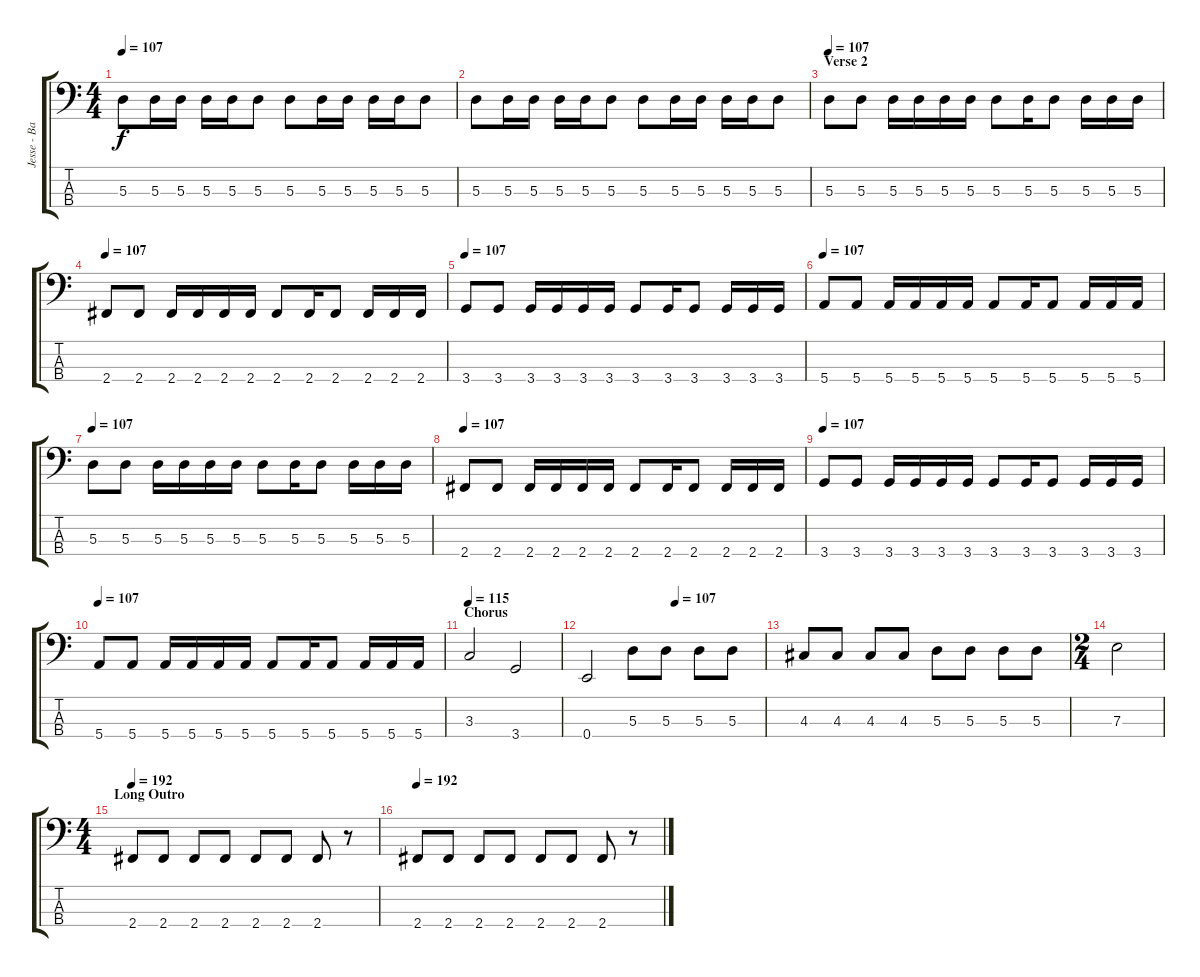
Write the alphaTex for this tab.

\track ("Jesse - Bass" "Jesse - Ba") {instrument electricbassfinger}
\staff {score tabs}
\tuning (G2 D2 A1 E1) {hide}
\ts (4 4)
\tempo 107
\clef f4
\ks c
5.3.8{dy f} 5.3.16 5.3.16 5.3.16 5.3.16 5.3.8 5.3.8 5.3.16 5.3.16 5.3.16 5.3.16 5.3.8 |
5.3.8 5.3.16 5.3.16 5.3.16 5.3.16 5.3.8 5.3.8 5.3.16 5.3.16 5.3.16 5.3.16 5.3.8 |
\section ("" "Verse 2")
\tempo 107
5.3.8 5.3.8 5.3.16 5.3.16 5.3.16 5.3.16 5.3.8 5.3.16 5.3.8 5.3.16 5.3.16 5.3.16 |
\tempo 107
2.4.8 2.4.8 2.4.16 2.4.16 2.4.16 2.4.16 2.4.8 2.4.16 2.4.8 2.4.16 2.4.16 2.4.16 |
\tempo 107
3.4.8 3.4.8 3.4.16 3.4.16 3.4.16 3.4.16 3.4.8 3.4.16 3.4.8 3.4.16 3.4.16 3.4.16 |
\tempo 107
5.4.8 5.4.8 5.4.16 5.4.16 5.4.16 5.4.16 5.4.8 5.4.16 5.4.8 5.4.16 5.4.16 5.4.16 |
\tempo 107
5.3.8 5.3.8 5.3.16 5.3.16 5.3.16 5.3.16 5.3.8 5.3.16 5.3.8 5.3.16 5.3.16 5.3.16 |
\tempo 107
2.4.8 2.4.8 2.4.16 2.4.16 2.4.16 2.4.16 2.4.8 2.4.16 2.4.8 2.4.16 2.4.16 2.4.16 |
\tempo 107
3.4.8 3.4.8 3.4.16 3.4.16 3.4.16 3.4.16 3.4.8 3.4.16 3.4.8 3.4.16 3.4.16 3.4.16 |
\tempo 107
5.4.8 5.4.8 5.4.16 5.4.16 5.4.16 5.4.16 5.4.8 5.4.16 5.4.8 5.4.16 5.4.16 5.4.16 |
\section ("" "Chorus ")
\tempo 95
\tempo 115
3.3.2 3.4.2 |
\tempo (107 0.5)
0.4.2 5.3.8 5.3.8 5.3.8 5.3.8 |
4.3.8 4.3.8 4.3.8 4.3.8 5.3.8 5.3.8 5.3.8 5.3.8 |
\ts (2 4)
7.3.2 |
\ts (4 4)
\section ("" "Long Outro")
\tempo 192
2.4.8 2.4.8 2.4.8 2.4.8 2.4.8 2.4.8 2.4.8 r.8 |
\tempo 192
2.4.8 2.4.8 2.4.8 2.4.8 2.4.8 2.4.8 2.4.8 r.8
